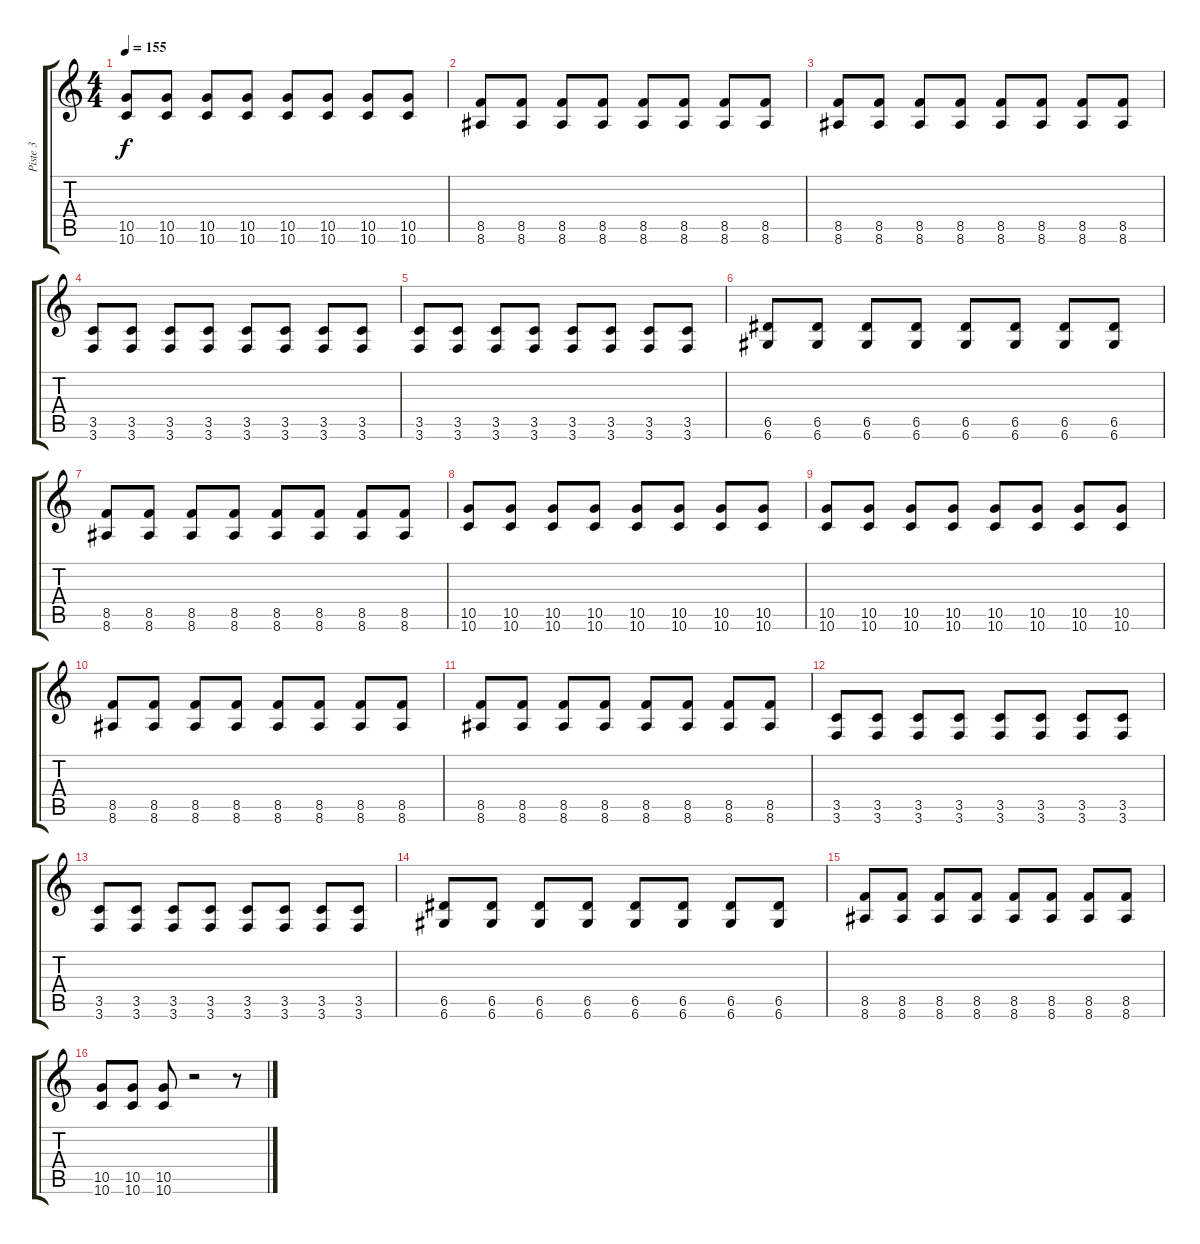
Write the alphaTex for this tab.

\track ("Piste 3" "Piste 3") {instrument distortionguitar}
\staff {score tabs}
\tuning (E4 B3 G3 D3 A2 D2) {hide}
\ts (4 4)
\tempo 155
\clef g2
\ks c
(10.5 10.6).8{dy f} (10.5 10.6).8 (10.5 10.6).8 (10.5 10.6).8 (10.5 10.6).8 (10.5 10.6).8 (10.5 10.6).8 (10.5 10.6).8 |
(8.5 8.6).8 (8.5 8.6).8 (8.5 8.6).8 (8.5 8.6).8 (8.5 8.6).8 (8.5 8.6).8 (8.5 8.6).8 (8.5 8.6).8 |
(8.5 8.6).8 (8.5 8.6).8 (8.5 8.6).8 (8.5 8.6).8 (8.5 8.6).8 (8.5 8.6).8 (8.5 8.6).8 (8.5 8.6).8 |
(3.5 3.6).8 (3.5 3.6).8 (3.5 3.6).8 (3.5 3.6).8 (3.5 3.6).8 (3.5 3.6).8 (3.5 3.6).8 (3.5 3.6).8 |
(3.5 3.6).8 (3.5 3.6).8 (3.5 3.6).8 (3.5 3.6).8 (3.5 3.6).8 (3.5 3.6).8 (3.5 3.6).8 (3.5 3.6).8 |
(6.5 6.6).8 (6.5 6.6).8 (6.5 6.6).8 (6.5 6.6).8 (6.5 6.6).8 (6.5 6.6).8 (6.5 6.6).8 (6.5 6.6).8 |
(8.5 8.6).8 (8.5 8.6).8 (8.5 8.6).8 (8.5 8.6).8 (8.5 8.6).8 (8.5 8.6).8 (8.5 8.6).8 (8.5 8.6).8 |
(10.5 10.6).8 (10.5 10.6).8 (10.5 10.6).8 (10.5 10.6).8 (10.5 10.6).8 (10.5 10.6).8 (10.5 10.6).8 (10.5 10.6).8 |
(10.5 10.6).8 (10.5 10.6).8 (10.5 10.6).8 (10.5 10.6).8 (10.5 10.6).8 (10.5 10.6).8 (10.5 10.6).8 (10.5 10.6).8 |
(8.5 8.6).8 (8.5 8.6).8 (8.5 8.6).8 (8.5 8.6).8 (8.5 8.6).8 (8.5 8.6).8 (8.5 8.6).8 (8.5 8.6).8 |
(8.5 8.6).8 (8.5 8.6).8 (8.5 8.6).8 (8.5 8.6).8 (8.5 8.6).8 (8.5 8.6).8 (8.5 8.6).8 (8.5 8.6).8 |
(3.5 3.6).8 (3.5 3.6).8 (3.5 3.6).8 (3.5 3.6).8 (3.5 3.6).8 (3.5 3.6).8 (3.5 3.6).8 (3.5 3.6).8 |
(3.5 3.6).8 (3.5 3.6).8 (3.5 3.6).8 (3.5 3.6).8 (3.5 3.6).8 (3.5 3.6).8 (3.5 3.6).8 (3.5 3.6).8 |
(6.5 6.6).8 (6.5 6.6).8 (6.5 6.6).8 (6.5 6.6).8 (6.5 6.6).8 (6.5 6.6).8 (6.5 6.6).8 (6.5 6.6).8 |
(8.5 8.6).8 (8.5 8.6).8 (8.5 8.6).8 (8.5 8.6).8 (8.5 8.6).8 (8.5 8.6).8 (8.5 8.6).8 (8.5 8.6).8 |
(10.5 10.6).8 (10.5 10.6).8 (10.5 10.6).8 r.2 r.8
